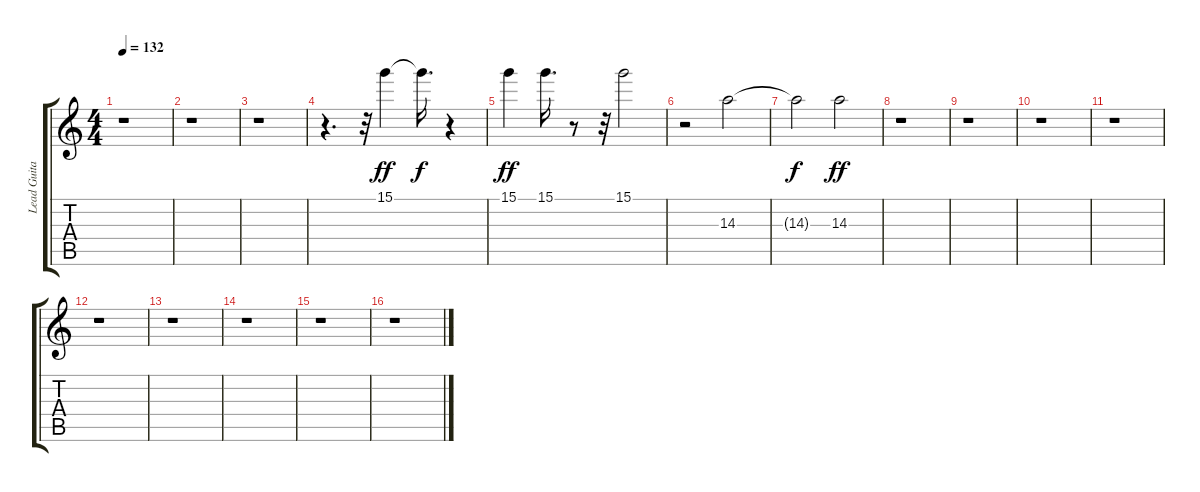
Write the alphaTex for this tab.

\track ("Lead Guitar add. notes" "Lead Guita") {instrument distortionguitar}
\staff {score tabs}
\tuning (E4 B3 G3 D3 A2 E2) {hide}
\ts (4 4)
\tempo 132
\clef g2
\ks c
r.1{dy ff} |
r.1 |
r.1 |
r.4{d} r.32 15.1.4 15.1{t}.16{d dy f} r.4 |
15.1.4{dy ff} 15.1.16{d} r.8 r.32 15.1.2 |
r.2 14.3.2 |
14.3{t}.2{dy f} 14.3.2{dy ff} |
r.1 |
r.1 |
r.1 |
r.1 |
r.1 |
r.1 |
r.1 |
r.1 |
r.1
